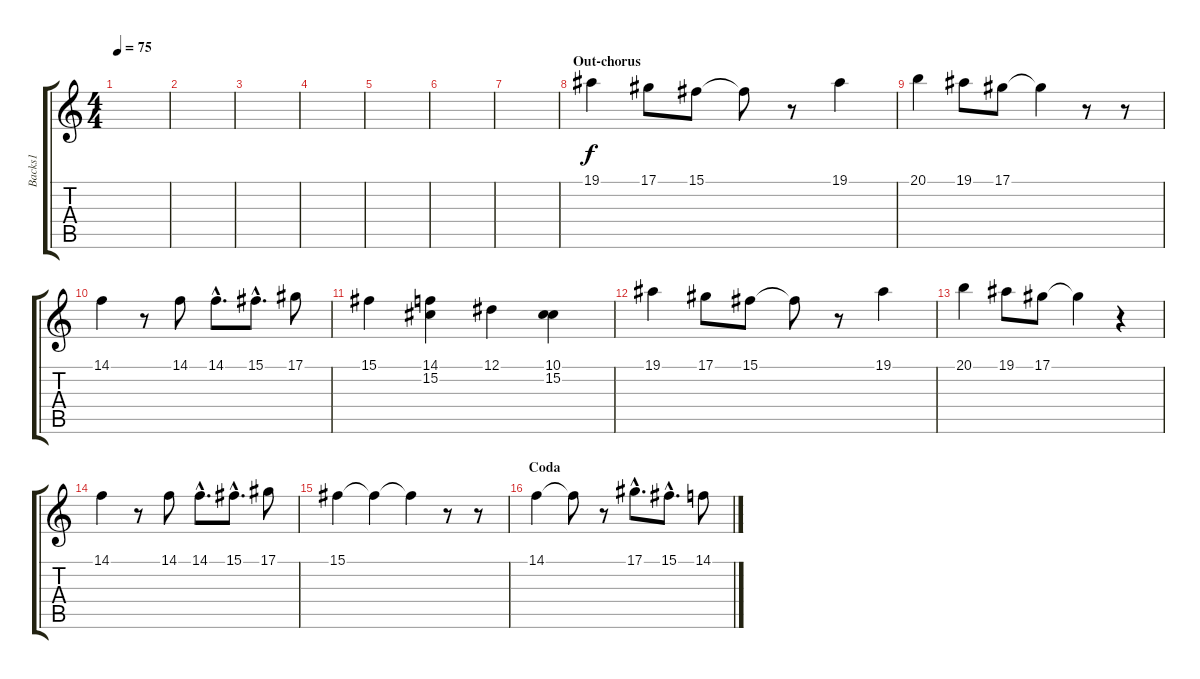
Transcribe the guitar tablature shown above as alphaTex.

\track ("Backs1" "Backs1") {instrument violin}
\staff {score tabs}
\tuning (Eb4 Bb3 Gb3 Db3 Ab2 Eb2) {hide}
\ts (4 4)
\tempo 75
\clef g2
\ks c
|
|
|
|
|
|
|
\section ("" "Out-chorus")
19.1.4 17.1.8 15.1.8 15.1{t}.8 r.8 19.1.4 |
20.1.4 19.1.8 17.1.8 17.1{t}.4 r.8 r.8 |
14.1.4 r.8 14.1.8 14.1{hac}.8{d} 15.1{hac}.8{d} 17.1.8 |
15.1.4 (14.1 15.2).4 12.1.4 (10.1 15.2).4 |
19.1.4 17.1.8 15.1.8 15.1{t}.8 r.8 19.1.4 |
20.1.4 19.1.8 17.1.8 17.1{t}.4 r.4 |
14.1.4 r.8 14.1.8 14.1{hac}.8{d} 15.1{hac}.8{d} 17.1.8 |
15.1.4 15.1{t}.4 15.1{t}.4 r.8 r.8 |
\section ("" "Coda")
14.1.4 14.1{t}.8 r.8 17.1{hac}.8{d} 15.1{hac}.8{d} 14.1.8
